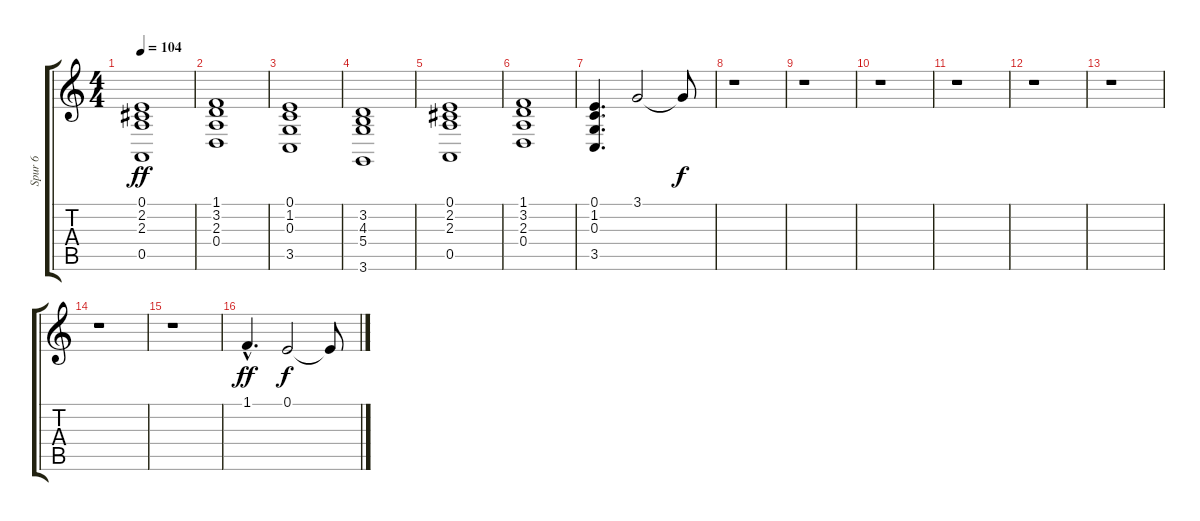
\track ("Spur 6" "Spur 6") {instrument synthstrings1}
\staff {score tabs}
\tuning (E4 B3 G3 D3 A2 E2) {hide}
\ts (4 4)
\tempo 104
\clef g2
\ks c
(0.1 2.2 2.3 0.5).1{dy ff} |
(1.1 3.2 2.3 0.4).1 |
(0.1 1.2 0.3 3.5).1 |
(3.2 4.3 5.4 3.6).1 |
(0.1 2.2 2.3 0.5).1 |
(1.1 3.2 2.3 0.4).1 |
(0.1 1.2 0.3 3.5).4{d} 3.1.2 3.1{t}.8{dy f} |
r.1 |
r.1 |
r.1 |
r.1 |
r.1 |
r.1 |
r.1 |
r.1 |
1.1{hac}.4{d dy ff} 0.1.2{dy f} 0.1{t}.8
